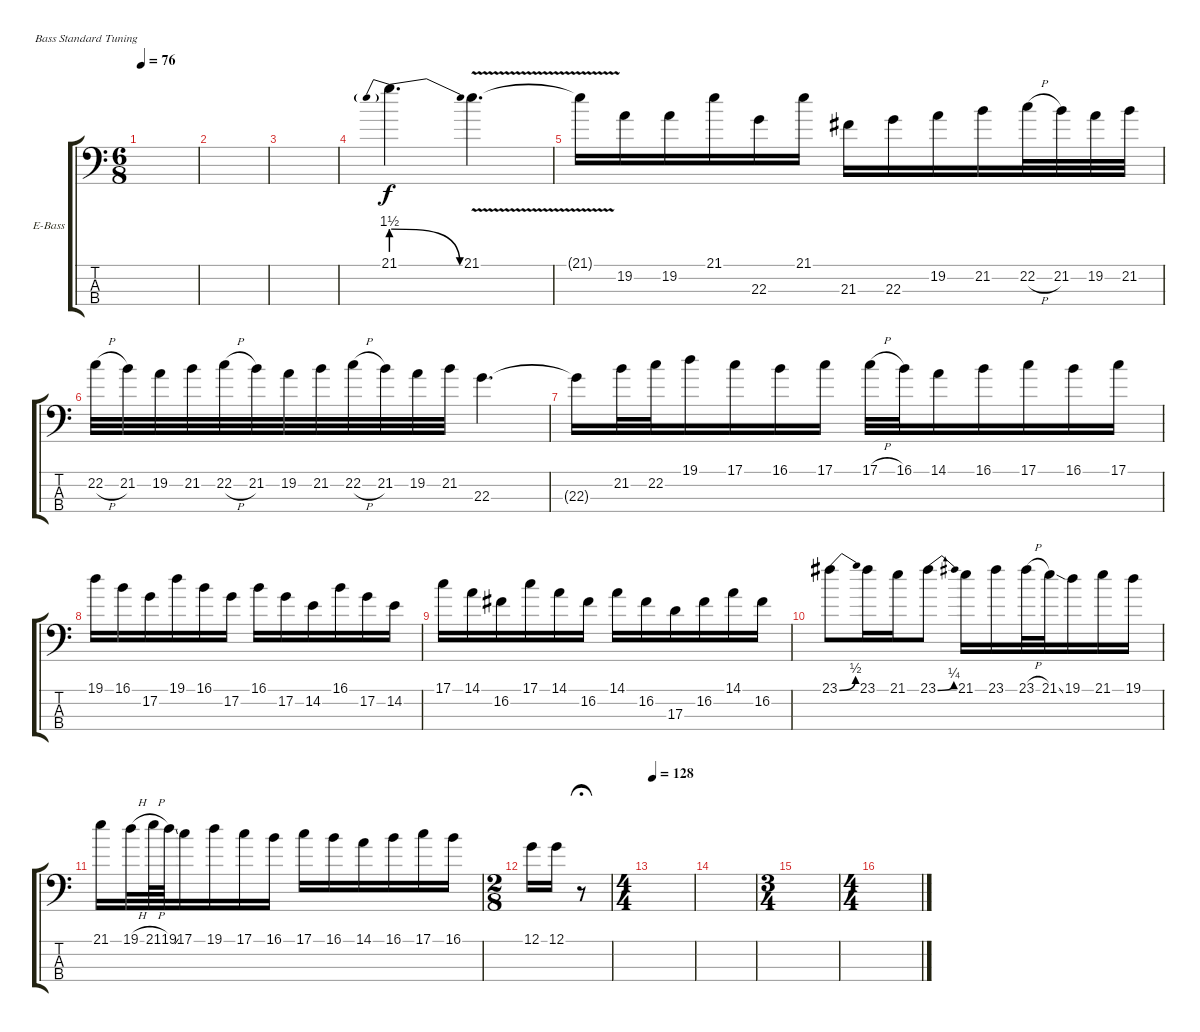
\defaultSystemsLayout 4
\bracketExtendMode groupsimilarinstruments
\firstSystemTrackNameOrientation horizontal
\otherSystemsTrackNameOrientation horizontal
\track ("Cliff Burton (Dist.Bass-1)" "E-Bass") {instrument electricbassfinger}
\staff {score tabs}
\tuning (G2 D2 A1 E1)
\ts (6 8)
\tempo 76
\clef f4
\ks c
|
|
|
21.1{be (prebendrelease 0 6 42 0)}.4{d dy f} 21.1{v}.4{d} |
21.1{v t}.16 19.2.16 19.2.16 21.1.16 22.3.16 21.1.16 21.3.16 22.3.16 19.2.16 21.2.16 22.2{h}.32 21.2.32 19.2.32 21.2.32 |
\scale
0.51735 22.2{h}.32 21.2.32 19.2.32 21.2.32 22.2{h}.32 21.2.32 19.2.32 21.2.32 22.2{h}.32 21.2.32 19.2.32 21.2.32 22.3.4{d} |
\scale
0.482747 22.3{t}.16 21.2.32 22.2.32 19.1.16 17.1.16 16.1.16 17.1.16 17.1{h}.32 16.1.32 14.1.16 16.1.16 17.1.16 16.1.16 17.1.16 |
\scale
0.492226 19.1.16 16.1.16 17.2.16 19.1.16 16.1.16 17.2.16 16.1.16 17.2.16 14.2.16 16.1.16 17.2.16 14.2.16 |
\scale
0.50779 17.1.16 14.1.16 16.2.16 17.1.16 14.1.16 16.2.16 14.1.16 16.2.16 17.3.16 16.2.16 14.1.16 16.2.16 |
\scale
0.408497 23.1{be (bend 0 0 26.4 2)}.8 23.1.16 21.1.16 23.1{be (bend 0 0 25.2 1)}.8 21.1.16 23.1.16 23.1{h}.32 21.1{ss}.32 19.1.16 21.1.16 19.1.16 |
\scale
0.462289 21.1.16 19.1{h}.32 21.1{h}.64 19.1{ss}.64 17.1.16 19.1.16 17.1.16 16.1.16 17.1.16 16.1.16 14.1.16 16.1.16 17.1.16 16.1.16 |
\ts (2 8)
\scale
0.129252 12.1.16 12.1.16 r.8{fermata (medium 0.43)} |
\ts (4 4)
\tempo 128
|
|
\ts (3 4)
|
\ts (4 4)
